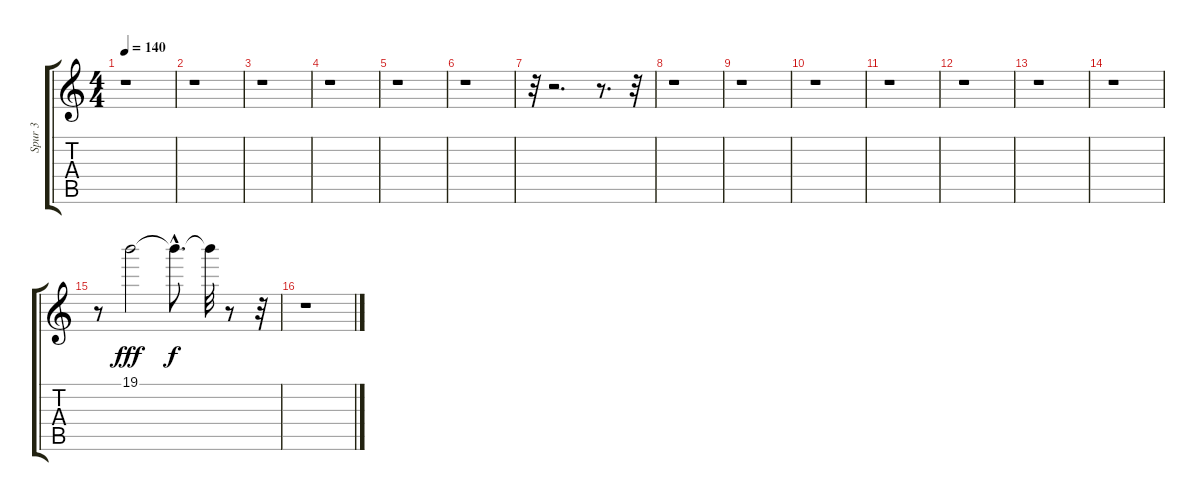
\track ("Spur 3" "Spur 3") {instrument electricguitarclean}
\staff {score tabs}
\tuning (E4 B3 G3 D3 A2 E2) {hide}
\ts (4 4)
\tempo 140
\clef g2
\ks c
r.1{dy fff} |
r.1 |
r.1 |
r.1 |
r.1 |
r.1 |
r.32 r.2{d} r.8{d} r.32 |
r.1 |
r.1 |
r.1 |
r.1 |
r.1 |
r.1 |
r.1 |
r.8 19.1.2 19.1{hac t}.8{d dy f} 19.1{t}.32 r.8 r.32 |
r.1
